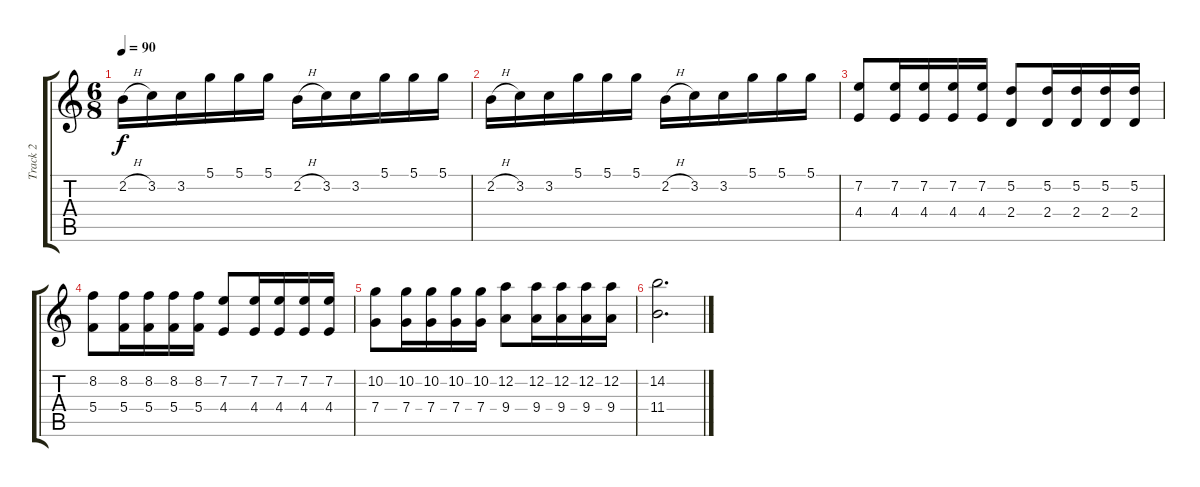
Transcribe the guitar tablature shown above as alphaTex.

\track ("Track 2" "Track 2") {instrument acousticguitarnylon}
\staff {score tabs}
\tuning (D4 A3 F3 C3 G2 C2) {hide}
\ts (6 8)
\tempo 90
\clef g2
\ks c
2.2{h}.16{dy f} 3.2.16 3.2.16 5.1.16 5.1.16 5.1.16 2.2{h}.16 3.2.16 3.2.16 5.1.16 5.1.16 5.1.16 |
2.2{h}.16 3.2.16 3.2.16 5.1.16 5.1.16 5.1.16 2.2{h}.16 3.2.16 3.2.16 5.1.16 5.1.16 5.1.16 |
(7.2 4.4).8 (7.2 4.4).16 (7.2 4.4).16 (7.2 4.4).16 (7.2 4.4).16 (5.2 2.4).8 (5.2 2.4).16 (5.2 2.4).16 (5.2 2.4).16 (5.2 2.4).16 |
(8.2 5.4).8 (8.2 5.4).16 (8.2 5.4).16 (8.2 5.4).16 (8.2 5.4).16 (7.2 4.4).8 (7.2 4.4).16 (7.2 4.4).16 (7.2 4.4).16 (7.2 4.4).16 |
(10.2 7.4).8 (10.2 7.4).16 (10.2 7.4).16 (10.2 7.4).16 (10.2 7.4).16 (12.2 9.4).8 (12.2 9.4).16 (12.2 9.4).16 (12.2 9.4).16 (12.2 9.4).16 |
(14.2 11.4).2{d}
